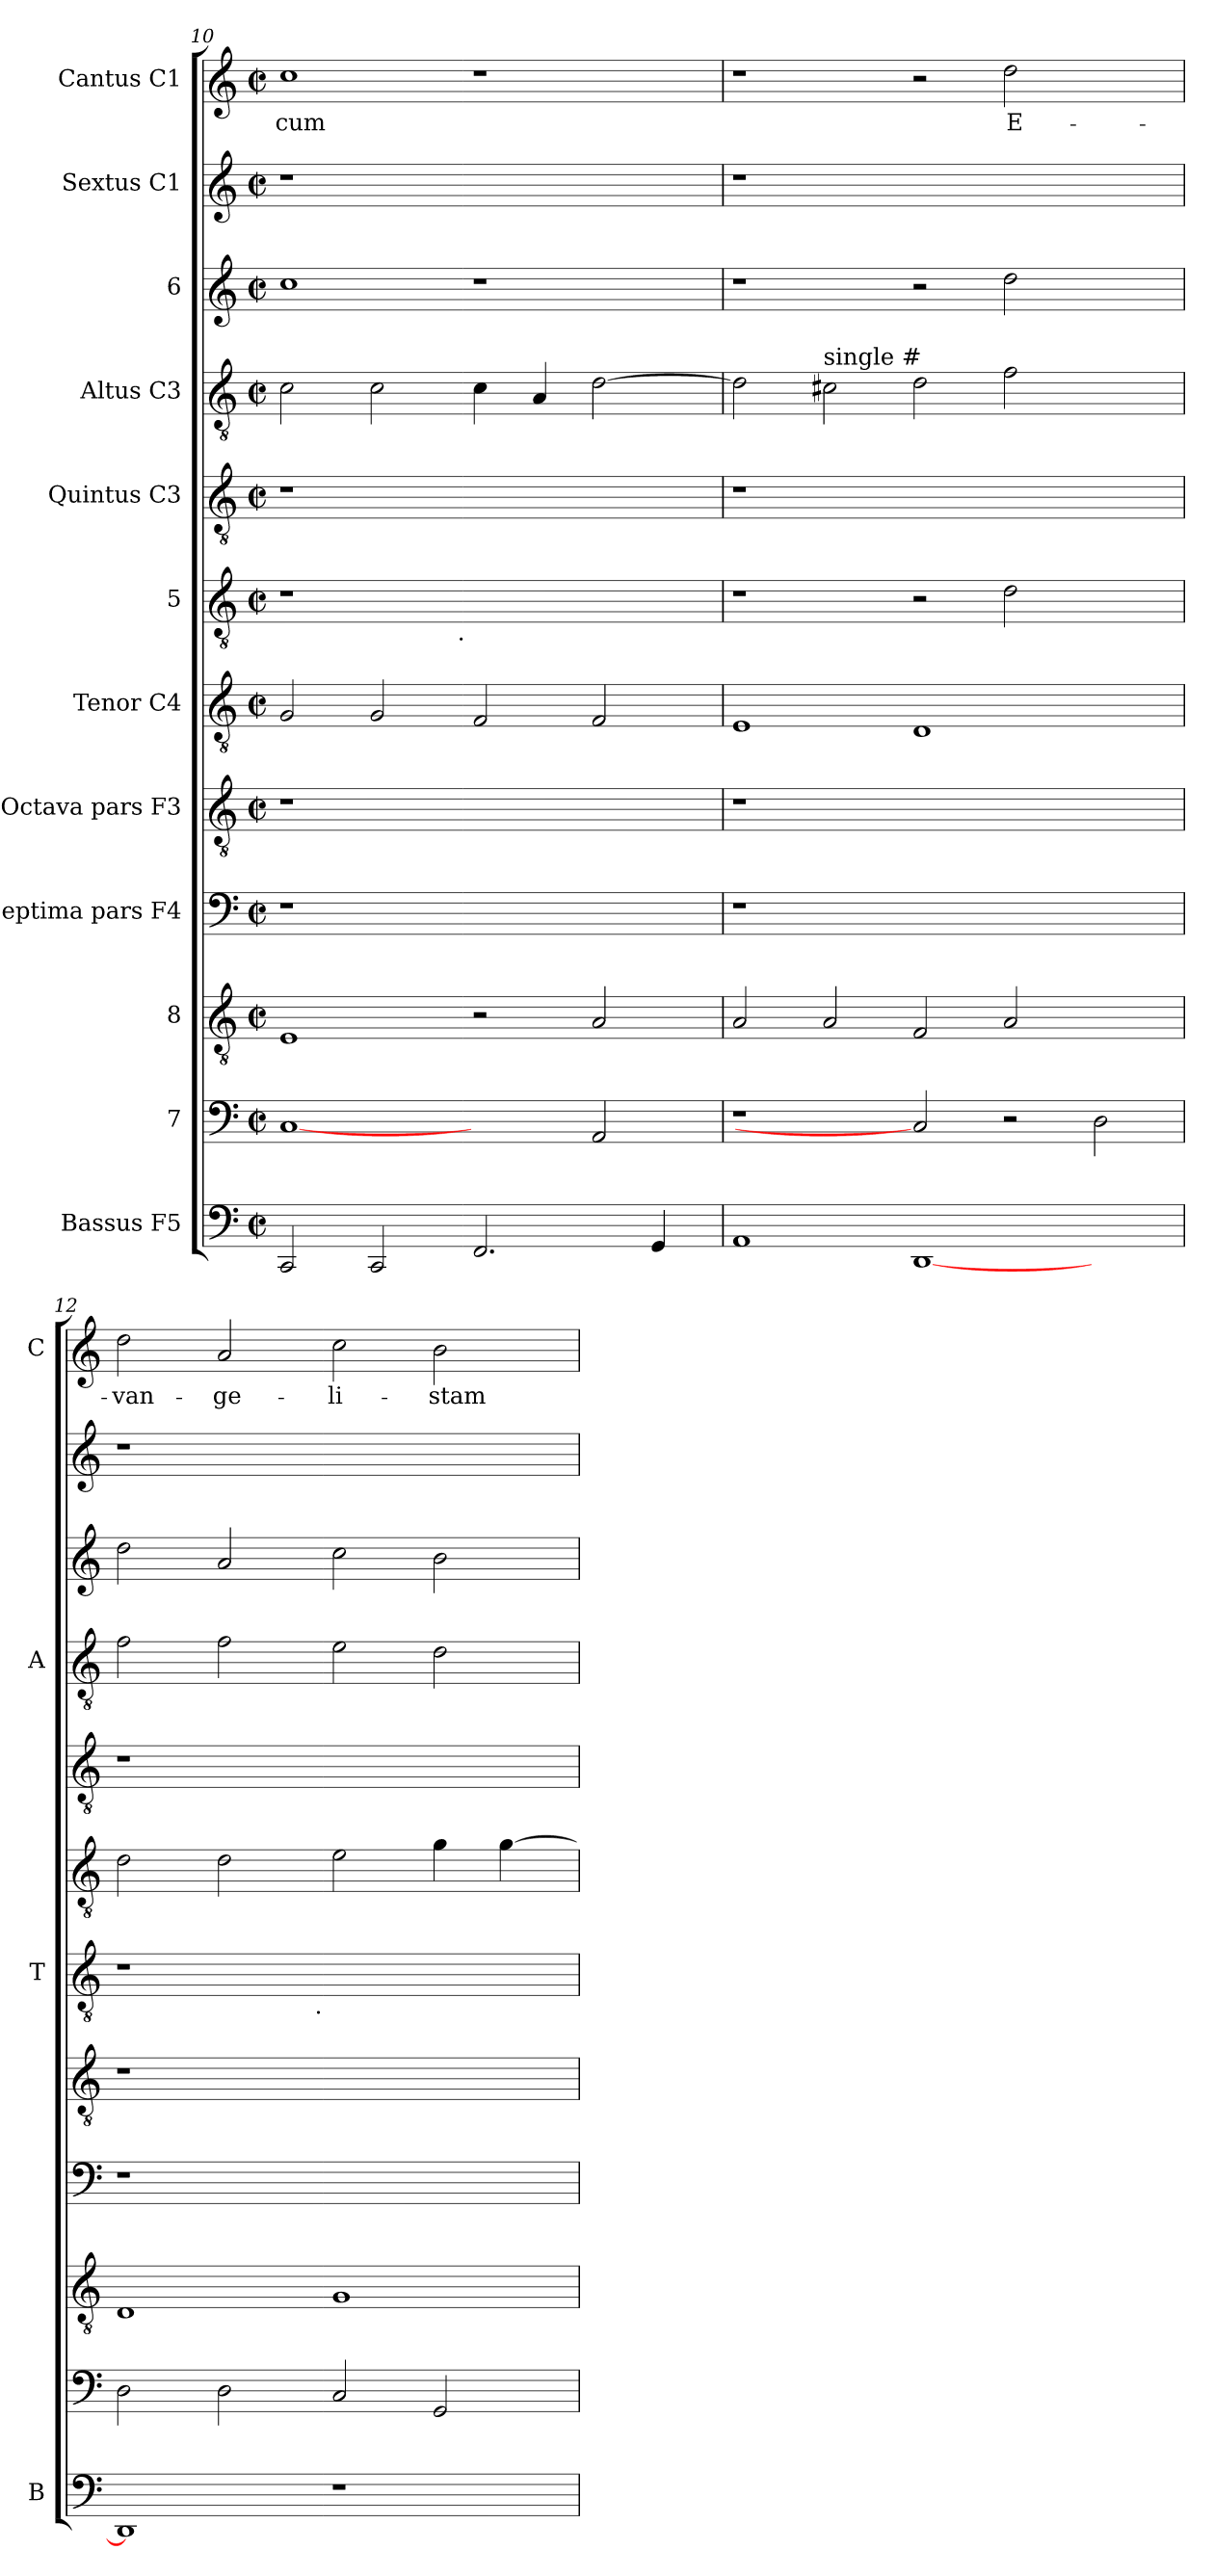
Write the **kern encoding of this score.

**kern	**kern	**kern	**kern	**kern	**kern	**kern	**kern	**kern	**kern	**kern	**kern	**text
*part12	*part11	*part10	*part9	*part8	*part7	*part6	*part5	*part4	*part3	*part2	*part1	*part1
*staff12	*staff11	*staff10	*staff9	*staff8	*staff7	*staff6	*staff5	*staff4	*staff3	*staff2	*staff1	*staff1
*I"Bassus F5	*I"7	*I"8	*I"Septima pars F4	*I"Octava pars F3	*I"Tenor C4	*I"5	*I"Quintus C3	*I"Altus C3	*I"6	*I"Sextus C1	*I"Cantus C1	*
*I'B	*	*	*	*	*I'T	*	*	*I'A	*	*	*I'C	*
*clefF4	*clefF4	*clefGv2	*clefF4	*clefGv2	*clefGv2	*clefGv2	*clefGv2	*clefGv2	*clefG2	*clefG2	*clefG2	*
*ITrd7c12	*	*	*	*	*	*	*	*	*	*	*	*
*k[]	*k[]	*k[]	*k[]	*k[]	*k[]	*k[]	*k[]	*k[]	*k[]	*k[]	*k[]	*
*C:	*C:	*C:	*C:	*C:	*C:	*C:	*C:	*C:	*C:	*C:	*C:	*
*M2/2	*M2/2	*M2/2	*M2/2	*M2/2	*M2/2	*M2/2	*M2/2	*M2/2	*M2/2	*M2/2	*M2/2	*
*met(c|)	*met(c|)	*met(c|)	*met(c|)	*met(c|)	*met(c|)	*met(c|)	*met(c|)	*met(c|)	*met(c|)	*met(c|)	*met(c|)	*
=10	=10	=10	=10	=10	=10	=10	=10	=10	=10	=10	=10	=10
!	!	!	!	!	!	!	!	!	!	!	!	!LO:LY:b
*	*	*	*	*	*	*^	*	*	*	*	*	*
2CCC/	[1C	1E	1r	1r	2G/	1r	2ryy	1r	2c\	1cc	1r	1cc	-cum
2CCC/	.	.	.	.	2G/	.	4...ryy	.	2c\	.	.	.	.
!	!	!	!	!	!	!	!LO:TX:b:t=.	!	!	!	!	!	!
.	.	.	.	.	.	.	1ryy	.	.	.	.	.	.
2.FFF/	2ryy	2r	1ryy	1ryy	2F/	1ryy	.	1ryy	4c\	1r	1ryy	1r	.
.	.	.	.	.	.	.	.	.	4A/	.	.	.	.
.	2AA/	2A/	.	.	2F/	.	.	.	[>2d\	.	.	.	.
4GGG/	.	.	.	.	.	.	.	.	.	.	.	.	.
.	.	.	.	.	.	.	32ryy	.	.	.	.	.	.
*	*	*	*	*	*	*v	*v	*	*	*	*	*	*
=11	=11	=11	=11	=11	=11	=11	=11	=11	=11	=11	=11	=11
1AAA	1r	2A/	1r	1r	1E	1r	1r	2d\]	1r	1r	1r	.
!	!	!	!	!	!	!	!	!LO:TX:a:t=single #	!	!	!	!
.	.	2A/	.	.	.	.	.	2c#\	.	.	.	.
[>1DDD	2C]	2F/	1.ryy	1.ryy	1D	2r	1.ryy	2d\	2r	1.ryy	2r	.
!	!	!	!	!	!	!	!	!	!	!	!	!LO:LY:b
.	2r	2A/	.	.	.	2d\	.	2f\	2dd\	.	2dd\	E-
2ryy	2D\	2ryy	.	.	2ryy	2ryy	.	2ryy	2ryy	.	2ryy	.
!!LO:PB:g=z
=12	=12	=12	=12	=12	=12	=12	=12	=12	=12	=12	=12	=12
!	!	!	!	!	!	!	!	!	!	!	!	!LO:LY:b
*	*	*	*	*	*^	*	*	*	*	*	*	*
1DDD]	2D\	1D	1r	1r	1r	2ryy	2d\	1r	2f\	2dd\	1r	2dd\	-van-
!	!	!	!	!	!	!	!	!	!	!	!	!	!LO:LY:b
.	2D\	.	.	.	.	4...ryy	2d\	.	2f\	2a/	.	2a/	-ge-
!	!	!	!	!	!	!LO:TX:b:t=.	!	!	!	!	!	!	!
.	.	.	.	.	.	1ryy	.	.	.	.	.	.	.
!	!	!	!	!	!	!	!	!	!	!	!	!	!LO:LY:b
1r	2C/	1G	1ryy	1ryy	1ryy	.	2e\	1ryy	2e\	2cc\	1ryy	2cc\	-li-
!	!	!	!	!	!	!	!	!	!	!	!	!	!LO:LY:b
.	2GG/	.	.	.	.	.	4g\	.	2d\	2b\	.	2b\	-stam
.	.	.	.	.	.	.	[>4g\	.	.	.	.	.	.
.	.	.	.	.	.	32ryy	.	.	.	.	.	.	.
*	*	*	*	*	*v	*v	*	*	*	*	*	*	*
=	=	=	=	=	=	=	=	=	=	=	=	=
*-	*-	*-	*-	*-	*-	*-	*-	*-	*-	*-	*-	*-
